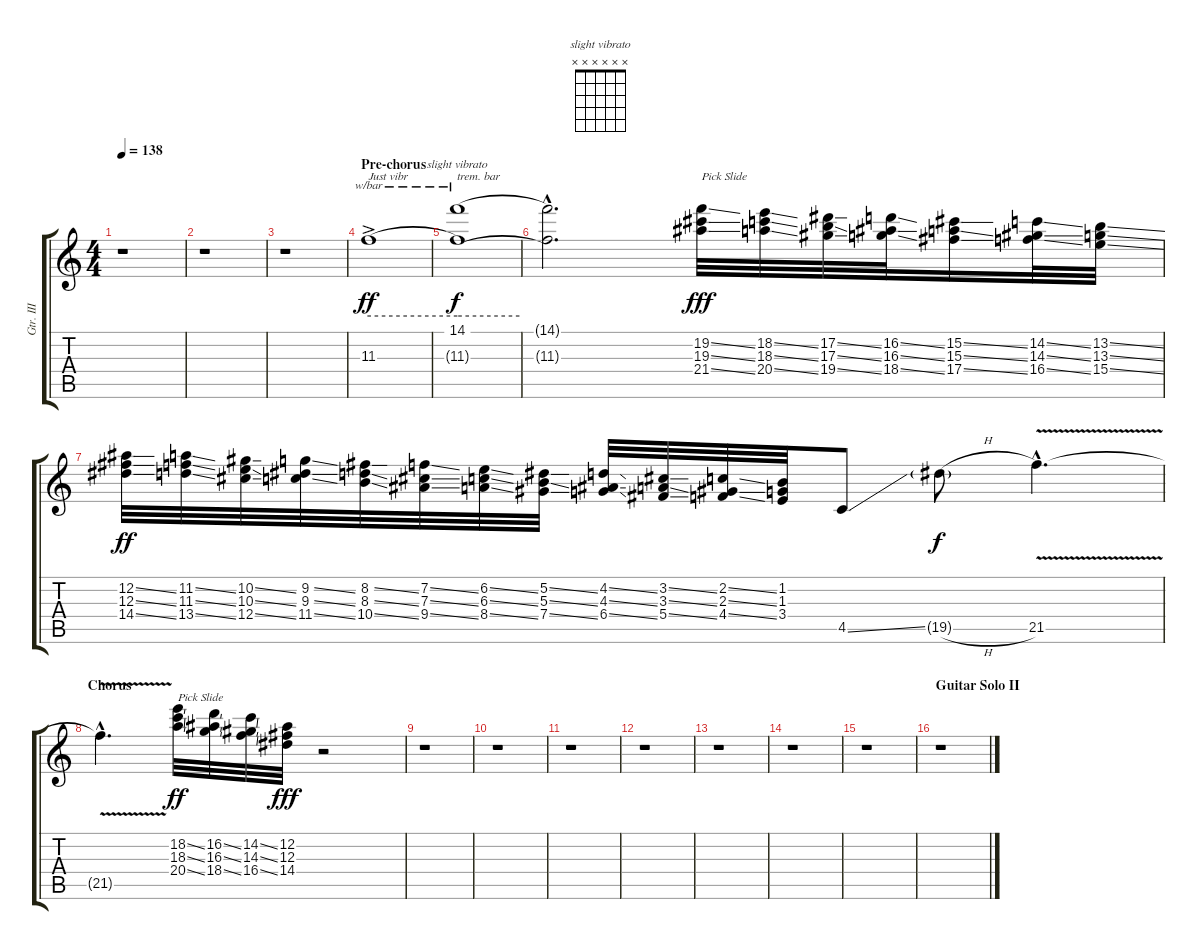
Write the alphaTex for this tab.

\track ("Gtr. III" "Gtr. III") {instrument overdrivenguitar}
\staff {score tabs}
\tuning (Eb4 Bb3 Gb3 Db3 Ab2 Eb2) {hide}
\chord ("slight vibrato" x x x x x x) {firstfret 0}
\ts (4 4)
\tempo 138
\clef g2
\ks c
r.1{dy ff} |
r.1 |
r.1 |
\section ("" "Pre-chorus")
11.3{ac}.1{tbe (hold default 0 0 60 0) txt "Just vibr"} |
(14.1 11.3{t}).1{tbe (hold default 0 0 60 0) ch "slight vibrato" txt "trem. bar" dy f} |
(14.1{hac t} 11.3{hac t}).2{d} (19.2{ss} 19.3{ss} 21.4{ss}).32{txt "Pick Slide" dy fff instrument guitarfretnoise} (18.2{ss} 18.3{ss} 20.4{ss}).32 (17.2{ss} 17.3{ss} 19.4{ss}).32 (16.2{ss} 16.3{ss} 18.4{ss}).32 (15.2{ss} 15.3{ss} 17.4{ss}).16 (14.2{ss} 14.3{ss} 16.4{ss}).32 (13.2{ss} 13.3{ss} 15.4{ss}).32 |
(12.2{ss} 12.3{ss} 14.4{ss}).32{dy ff instrument guitarfretnoise} (11.2{ss} 11.3{ss} 13.4{ss}).32 (10.2{ss} 10.3{ss} 12.4{ss}).32 (9.2{ss} 9.3{ss} 11.4{ss}).32 (8.2{ss} 8.3{ss} 10.4{ss}).32 (7.2{ss} 7.3{ss} 9.4{ss}).32 (6.2{ss} 6.3{ss} 8.4{ss}).32 (5.2{ss} 5.3{ss} 7.4{ss}).32 (4.2{ss} 4.3{ss} 6.4{ss}).32 (3.2{ss} 3.3{ss} 5.4{ss}).32 (2.2{ss} 2.3{ss} 4.4{ss}).32 (1.2 1.3 3.4).32 4.5{ss}.8{instrument overdrivenguitar} 19.5{h g}.8{dy f} 21.5{v hac}.4{d} |
\section ("" "Chorus")
21.5{hac t}.4{d} (18.2{ss} 18.3{ss} 20.4{ss}).32{txt "Pick Slide" dy ff instrument guitarfretnoise} (16.2{ss} 16.3{ss} 18.4{ss}).32 (14.2{ss} 14.3{ss} 16.4{ss}).32 (12.2 12.3 14.4).32{dy fff} r.2{instrument overdrivenguitar} |
r.1 |
r.1 |
r.1 |
r.1 |
r.1 |
r.1 |
r.1 |
\section ("" "Guitar Solo II")
r.1
